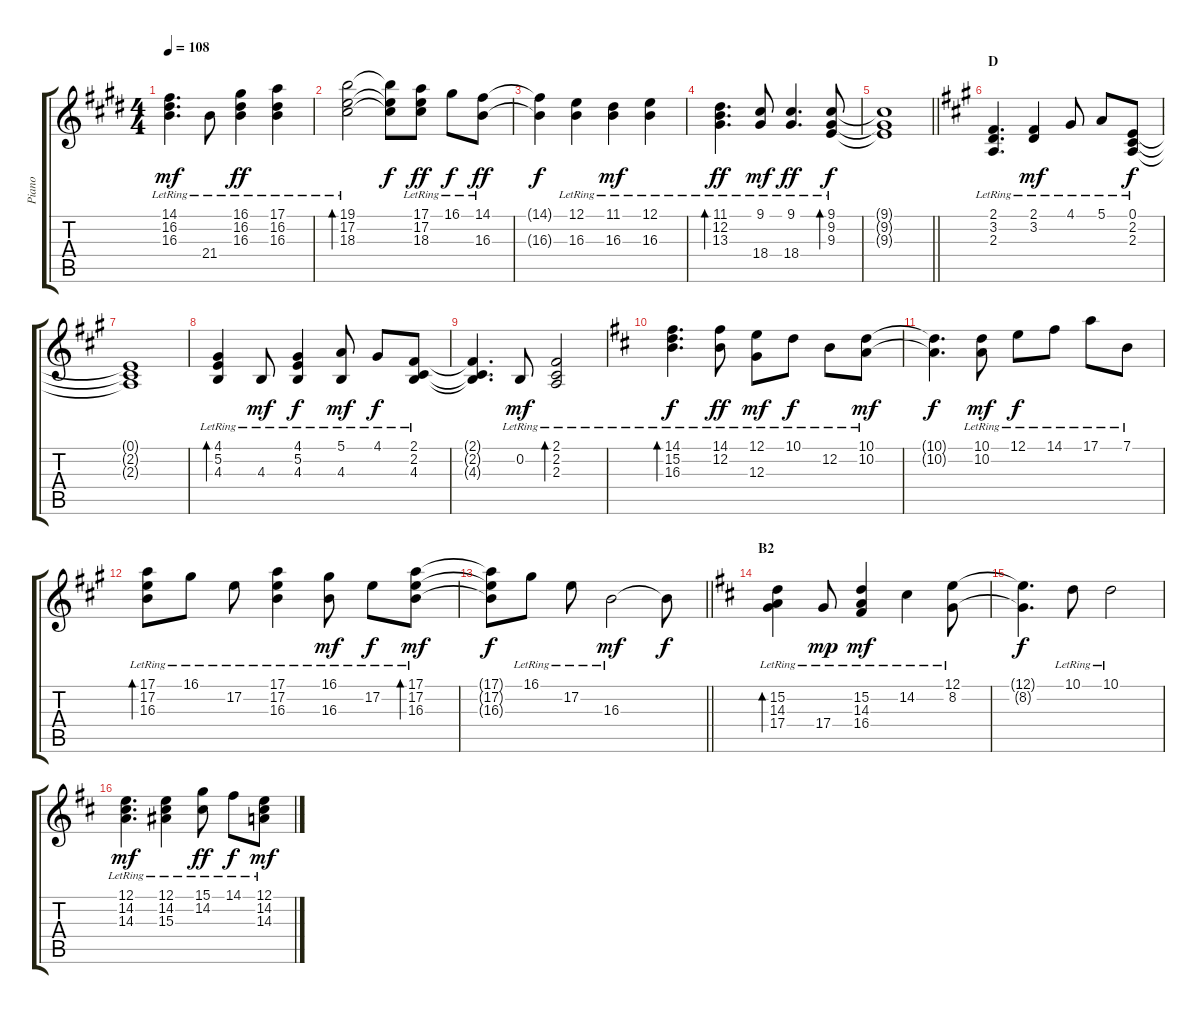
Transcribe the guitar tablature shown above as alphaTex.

\track ("Piano" "Piano") {instrument acousticgrandpiano}
\staff {score tabs}
\tuning (E4 B3 G3 D3 A2 E2) {hide}
\ts (4 4)
\tempo 108
\clef g2
\ks e
(14.1{lr} 16.2{lr} 16.3{lr}).4{d dy mf} 21.4{lr}.8 (16.1{lr} 16.2{lr} 16.3{lr}).4{dy ff} (17.1{lr} 16.2{lr} 16.3{lr}).4 |
(19.1{lr} 17.2{lr} 18.3{lr}).2{bd 60} (19.1{t} 17.2{t} 18.3{t}).8{dy f} (17.1{lr} 17.2{lr} 18.3{lr}).8{dy ff} 16.1{lr}.8{dy f} (14.1{lr} 16.3{lr}).8{dy ff} |
(14.1{t} 16.3{t}).4{dy f} (12.1{lr} 16.3{lr}).4 (11.1{lr} 16.3{lr}).4{dy mf} (12.1{lr} 16.3{lr}).4 |
(11.1{lr} 12.2{lr} 13.3{lr}).4{d bd 120 dy ff} (9.1{lr} 18.4{lr}).8{dy mf} (9.1{lr} 18.4{lr}).4{d dy ff} (9.1{lr} 9.2{lr} 9.3{lr}).8{bd 120 dy f} |
\barLineRight lightlight
(9.1{t} 9.2{t} 9.3{t}).1 |
\section ("" "D")
\ks a
(2.1{lr} 3.2{lr} 2.3{lr}).4{d} (2.1{lr} 3.2{lr}).4{dy mf} 4.1{lr}.8 5.1{lr}.8 (0.1{lr} 2.2{lr} 2.3{lr}).8{dy f} |
(0.1{t} 2.2{t} 2.3{t}).1 |
(4.1{lr} 5.2{lr} 4.3{lr}).4{bd 120} 4.3{lr}.8{dy mf} (4.1{lr} 5.2{lr} 4.3{lr}).4{dy f} (5.1{lr} 4.3{lr}).8{dy mf} 4.1{lr}.8{dy f} (2.1{lr} 2.2{lr} 4.3{lr}).8 |
(2.1{t} 2.2{t} 4.3{t}).4{d} 0.2{lr}.8{dy mf} (2.1{lr} 2.2{lr} 2.3{lr}).2{bd 120} |
\ks d
(14.1{lr} 15.2{lr} 16.3{lr}).4{d bd 120 dy f} (14.1{lr} 12.2{lr}).8{dy ff} (12.1{lr} 12.3{lr}).8{dy mf} 10.1{lr}.8{dy f} 12.2{lr}.8 (10.1{lr} 10.2{lr}).8{dy mf} |
(10.1{t} 10.2{t}).4{d dy f} (10.1{lr} 10.2{lr}).8{dy mf} 12.1{lr}.8{dy f} 14.1{lr}.8 17.1{lr}.8 7.1{lr}.8 |
\ks a
(17.1{lr} 17.2{lr} 16.3{lr}).8{bd 120} 16.1{lr}.8 17.2{lr}.8 (17.1{lr} 17.2{lr} 16.3{lr}).4 (16.1{lr} 16.3{lr}).8{dy mf} 17.2{lr}.8{dy f} (17.1{lr} 17.2{lr} 16.3{lr}).8{bd 60 dy mf} |
\barLineRight lightlight
(17.1{t} 17.2{t} 16.3{t}).8{dy f} 16.1{lr}.8 17.2{lr}.8 16.3{lr}.2{dy mf} 16.3{t}.8{dy f} |
\section ("" "B2")
\ks d
(15.2{lr} 14.3{lr} 17.4{lr}).4{bd 120} 17.4{lr}.8{dy mp} (15.2{lr} 14.3{lr} 16.4{lr}).4{dy mf} 14.2{lr}.4 (12.1{lr} 8.2{lr}).8 |
(12.1{t} 8.2{t}).4{d dy f} 10.1{lr}.8 10.1{lr}.2 |
(12.1{lr} 14.2{lr} 14.3{lr}).4{d dy mf} (12.1{lr} 14.2{lr} 15.3{lr}).4 (15.1{lr} 14.2{lr}).8{dy ff} 14.1{lr}.8{dy f} (12.1{lr} 14.2{lr} 14.3{lr}).8{dy mf}
